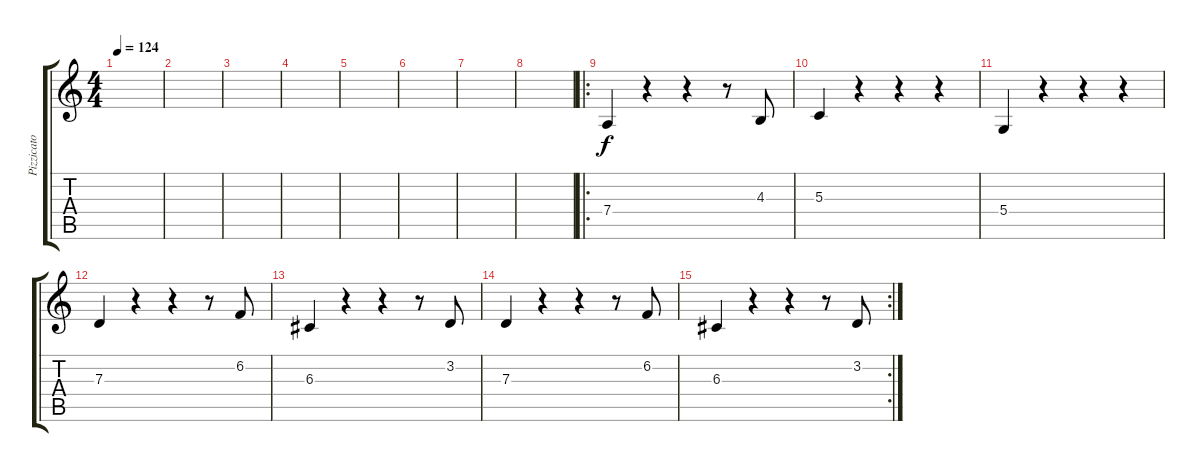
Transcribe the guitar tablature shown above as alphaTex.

\track ("Pizzicato" "Pizzicato") {instrument timpani}
\staff {score tabs}
\tuning (E4 B3 G3 D3 A2 E2) {hide}
\ts (4 4)
\tempo 124
\clef g2
\ks c
|
|
|
|
|
|
|
|
\ro
7.4.4 r.4 r.4 r.8 4.3.8 |
5.3.4 r.4 r.4 r.4 |
5.4.4 r.4 r.4 r.4 |
7.3.4 r.4 r.4 r.8 6.2.8 |
6.3.4 r.4 r.4 r.8 3.2.8 |
7.3.4 r.4 r.4 r.8 6.2.8 |
\rc 2
6.3.4 r.4 r.4 r.8 3.2.8
